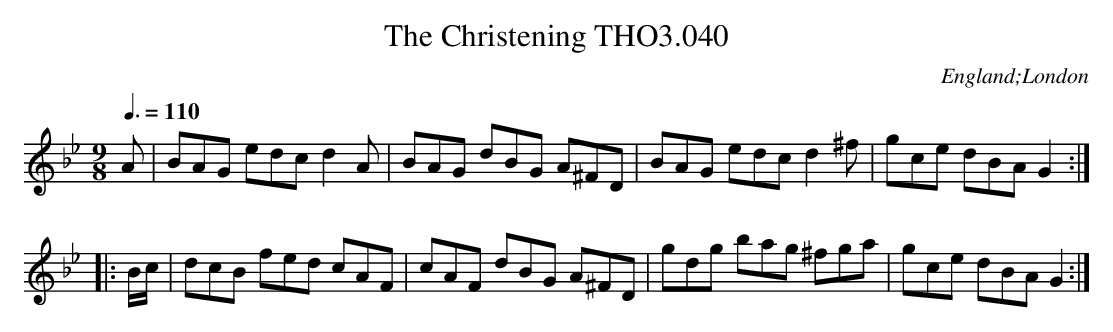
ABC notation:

X:1
T:Christening THO3.040, The
O:England;London
M:9/8
L:1/8
Q:3/8=110
K:Gm
A|BAG edc d2A|BAG dBG A^FD|BAG edcd2 ^f|gce dBA G2:|
|:B/c/|dcB fed cAF|cAF dBG A^FD|gdg bag ^fga|gce dBA G2:|
